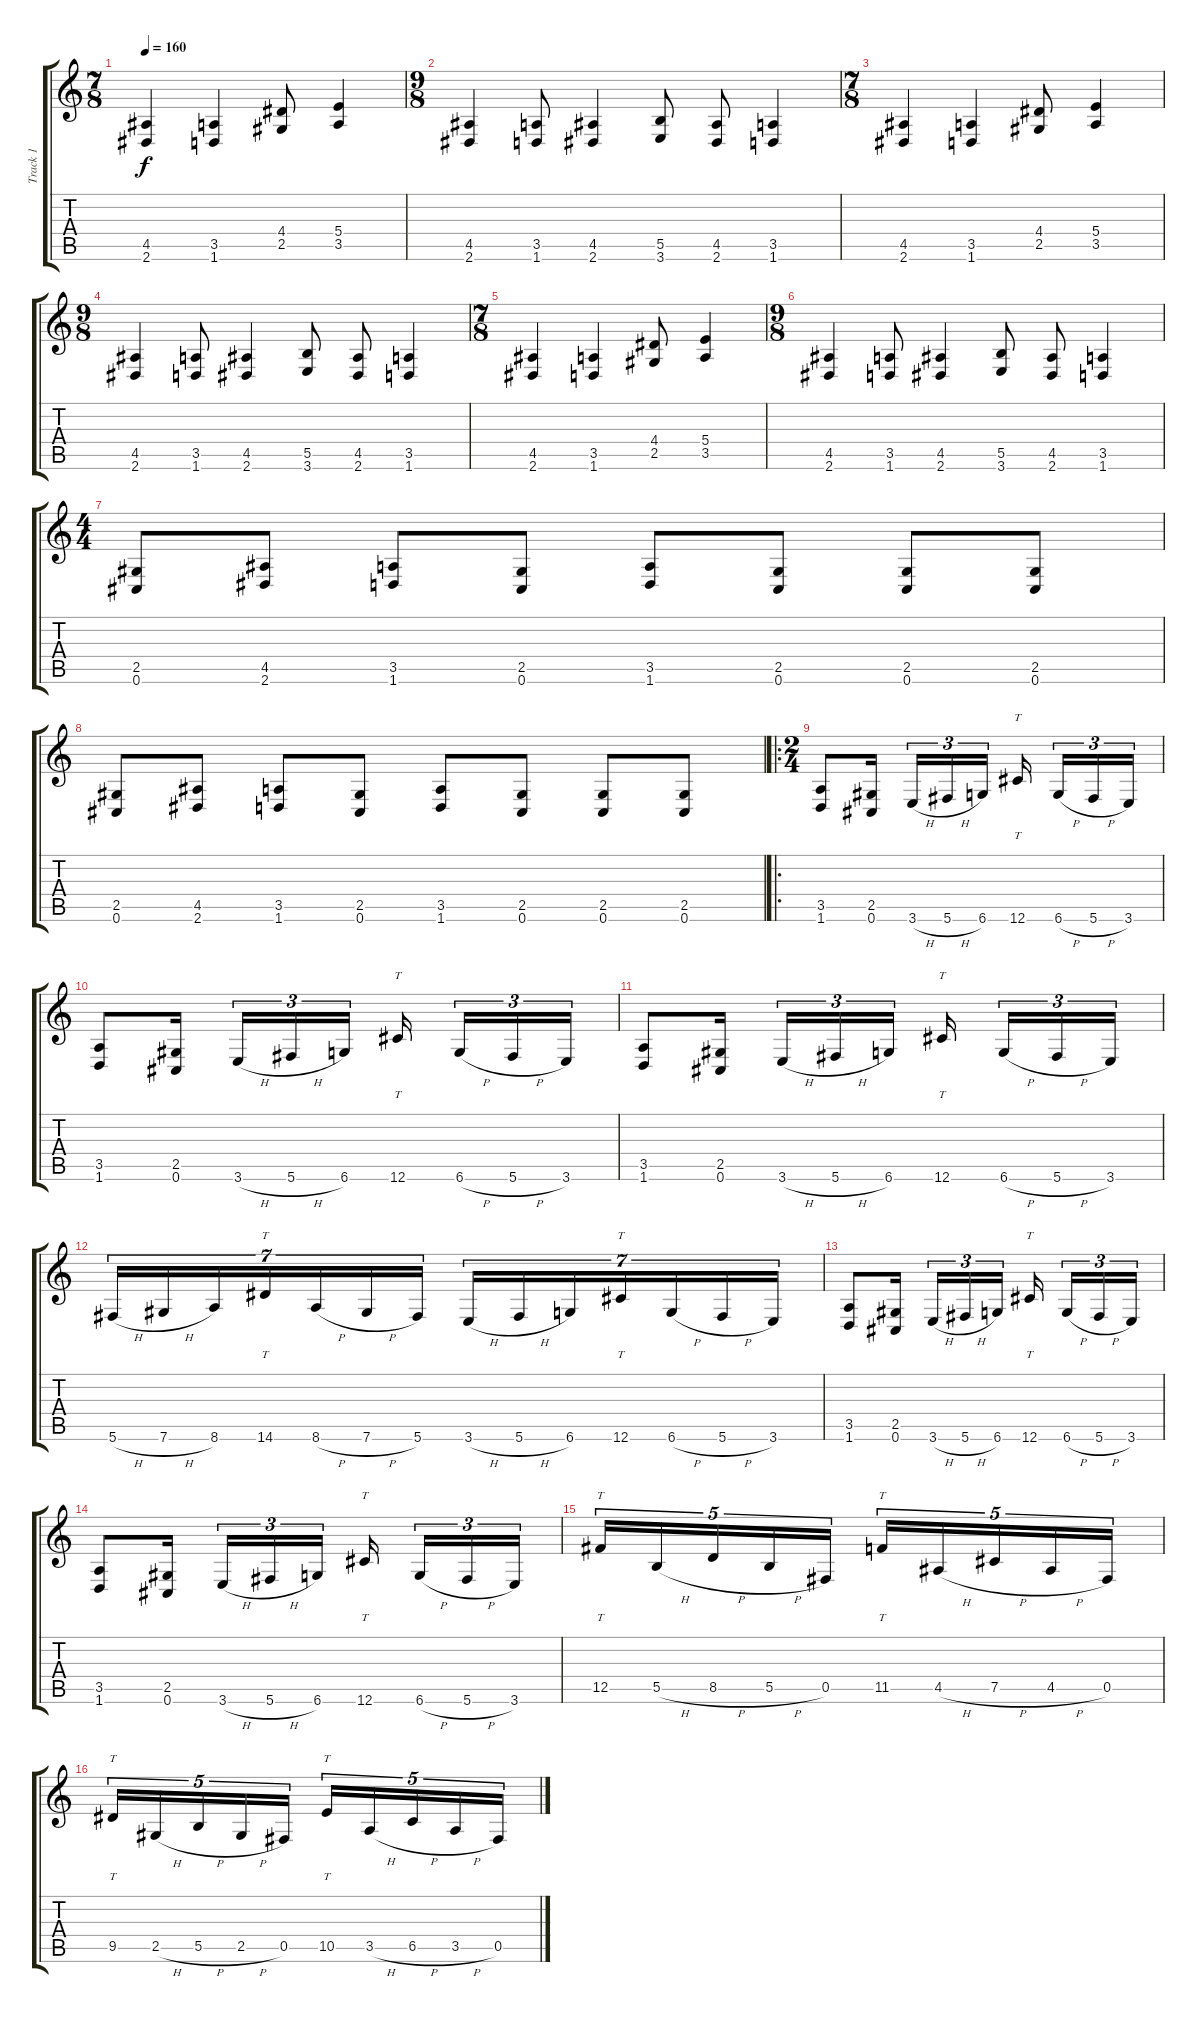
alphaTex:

\track ("Track 1" "Track 1") {instrument acousticguitarsteel}
\staff {score tabs}
\tuning (Db4 Ab3 E3 B2 Gb2 Db2) {hide}
\ts (7 8)
\tempo 160
\clef g2
\ks c
(4.5 2.6).4{dy f} (3.5 1.6).4 (4.4 2.5).8 (5.4 3.5).4 |
\ts (9 8)
(4.5 2.6).4 (3.5 1.6).8 (4.5 2.6).4 (5.5 3.6).8 (4.5 2.6).8 (3.5 1.6).4 |
\ts (7 8)
(4.5 2.6).4 (3.5 1.6).4 (4.4 2.5).8 (5.4 3.5).4 |
\ts (9 8)
(4.5 2.6).4 (3.5 1.6).8 (4.5 2.6).4 (5.5 3.6).8 (4.5 2.6).8 (3.5 1.6).4 |
\ts (7 8)
(4.5 2.6).4 (3.5 1.6).4 (4.4 2.5).8 (5.4 3.5).4 |
\ts (9 8)
(4.5 2.6).4 (3.5 1.6).8 (4.5 2.6).4 (5.5 3.6).8 (4.5 2.6).8 (3.5 1.6).4 |
\ts (4 4)
(2.5 0.6).8 (4.5 2.6).8 (3.5 1.6).8 (2.5 0.6).8 (3.5 1.6).8 (2.5 0.6).8 (2.5 0.6).8 (2.5 0.6).8 |
(2.5 0.6).8 (4.5 2.6).8 (3.5 1.6).8 (2.5 0.6).8 (3.5 1.6).8 (2.5 0.6).8 (2.5 0.6).8 (2.5 0.6).8 |
\ro
\ts (2 4)
(3.5 1.6).8 (2.5 0.6).16{beam splitsecondary} 3.6{h}.16{tu (3 2)} 5.6{h}.16{tu (3 2)} 6.6.16{tu (3 2) beam splitsecondary} 12.6.16{tt beam splitsecondary} 6.6{h}.16{tu (3 2)} 5.6{h}.16{tu (3 2)} 3.6.16{tu (3 2)} |
(3.5 1.6).8 (2.5 0.6).16{beam splitsecondary} 3.6{h}.16{tu (3 2)} 5.6{h}.16{tu (3 2)} 6.6.16{tu (3 2) beam splitsecondary} 12.6.16{tt beam splitsecondary} 6.6{h}.16{tu (3 2)} 5.6{h}.16{tu (3 2)} 3.6.16{tu (3 2)} |
(3.5 1.6).8 (2.5 0.6).16{beam splitsecondary} 3.6{h}.16{tu (3 2)} 5.6{h}.16{tu (3 2)} 6.6.16{tu (3 2) beam splitsecondary} 12.6.16{tt beam splitsecondary} 6.6{h}.16{tu (3 2)} 5.6{h}.16{tu (3 2)} 3.6.16{tu (3 2)} |
5.6{h}.16{tu (7 4)} 7.6{h}.16{tu (7 4)} 8.6.16{tu (7 4)} 14.6.16{tt tu (7 4)} 8.6{h}.16{tu (7 4)} 7.6{h}.16{tu (7 4)} 5.6.16{tu (7 4)} 3.6{h}.16{tu (7 4)} 5.6{h}.16{tu (7 4)} 6.6.16{tu (7 4)} 12.6.16{tt tu (7 4)} 6.6{h}.16{tu (7 4)} 5.6{h}.16{tu (7 4)} 3.6.16{tu (7 4)} |
(3.5 1.6).8 (2.5 0.6).16{beam splitsecondary} 3.6{h}.16{tu (3 2)} 5.6{h}.16{tu (3 2)} 6.6.16{tu (3 2) beam splitsecondary} 12.6.16{tt beam splitsecondary} 6.6{h}.16{tu (3 2)} 5.6{h}.16{tu (3 2)} 3.6.16{tu (3 2)} |
(3.5 1.6).8 (2.5 0.6).16{beam splitsecondary} 3.6{h}.16{tu (3 2)} 5.6{h}.16{tu (3 2)} 6.6.16{tu (3 2) beam splitsecondary} 12.6.16{tt beam splitsecondary} 6.6{h}.16{tu (3 2)} 5.6{h}.16{tu (3 2)} 3.6.16{tu (3 2)} |
12.5.16{tt tu (5 4)} 5.5{h}.16{tu (5 4)} 8.5{h}.16{tu (5 4)} 5.5{h}.16{tu (5 4)} 0.5.16{tu (5 4)} 11.5.16{tt tu (5 4)} 4.5{h}.16{tu (5 4)} 7.5{h}.16{tu (5 4)} 4.5{h}.16{tu (5 4)} 0.5.16{tu (5 4)} |
9.5.16{tt tu (5 4)} 2.5{h}.16{tu (5 4)} 5.5{h}.16{tu (5 4)} 2.5{h}.16{tu (5 4)} 0.5.16{tu (5 4)} 10.5.16{tt tu (5 4)} 3.5{h}.16{tu (5 4)} 6.5{h}.16{tu (5 4)} 3.5{h}.16{tu (5 4)} 0.5.16{tu (5 4)}
